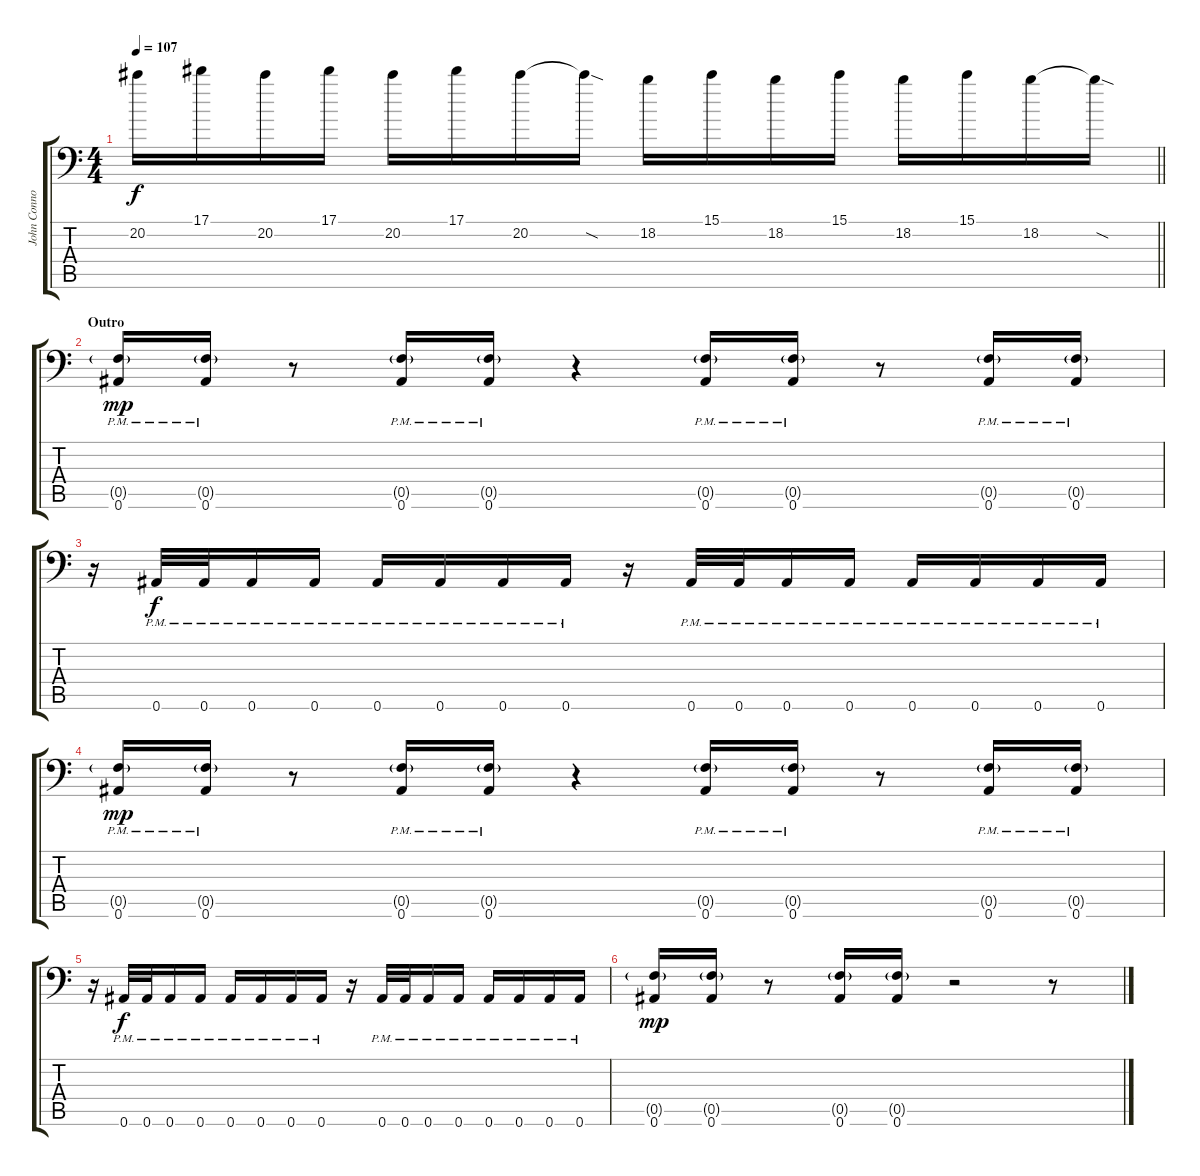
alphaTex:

\track ("John Connolly" "John Conno") {instrument distortionguitar}
\staff {score tabs}
\tuning (Bb3 F3 Eb3 Bb2 F2 Bb1) {hide}
\ts (4 4)
\tempo 107
\clef f4
\barLineRight lightlight
\ks c
20.2.16{dy f} 17.1.16 20.2.16 17.1.16 20.2.16 17.1.16 20.2.16 20.2{sod t}.16 18.2.16 15.1.16 18.2.16 15.1.16 18.2.16 15.1.16 18.2.16 18.2{sod t}.16 |
\section ("" "Outro")
(0.5{g pm} 0.6{pm}).16{dy mp} (0.5{g pm} 0.6{pm}).16 r.8 (0.5{g pm} 0.6{pm}).16 (0.5{g pm} 0.6{pm}).16 r.4 (0.5{g pm} 0.6{pm}).16 (0.5{g pm} 0.6{pm}).16 r.8 (0.5{g pm} 0.6{pm}).16 (0.5{g pm} 0.6{pm}).16 |
r.16 0.6{pm}.32{dy f} 0.6{pm}.32 0.6{pm}.16 0.6{pm}.16 0.6{pm}.16 0.6{pm}.16 0.6{pm}.16 0.6{pm}.16 r.16 0.6{pm}.32 0.6{pm}.32 0.6{pm}.16 0.6{pm}.16 0.6{pm}.16 0.6{pm}.16 0.6{pm}.16 0.6{pm}.16 |
(0.5{g pm} 0.6{pm}).16{dy mp} (0.5{g pm} 0.6{pm}).16 r.8 (0.5{g pm} 0.6{pm}).16 (0.5{g pm} 0.6{pm}).16 r.4 (0.5{g pm} 0.6{pm}).16 (0.5{g pm} 0.6{pm}).16 r.8 (0.5{g pm} 0.6{pm}).16 (0.5{g pm} 0.6{pm}).16 |
r.16 0.6{pm}.32{dy f} 0.6{pm}.32 0.6{pm}.16 0.6{pm}.16 0.6{pm}.16 0.6{pm}.16 0.6{pm}.16 0.6{pm}.16 r.16 0.6{pm}.32 0.6{pm}.32 0.6{pm}.16 0.6{pm}.16 0.6{pm}.16 0.6{pm}.16 0.6{pm}.16 0.6{pm}.16 |
(0.5{g} 0.6).16{dy mp} (0.5{g} 0.6).16 r.8 (0.5{g} 0.6).16 (0.5{g} 0.6).16 r.2 r.8
